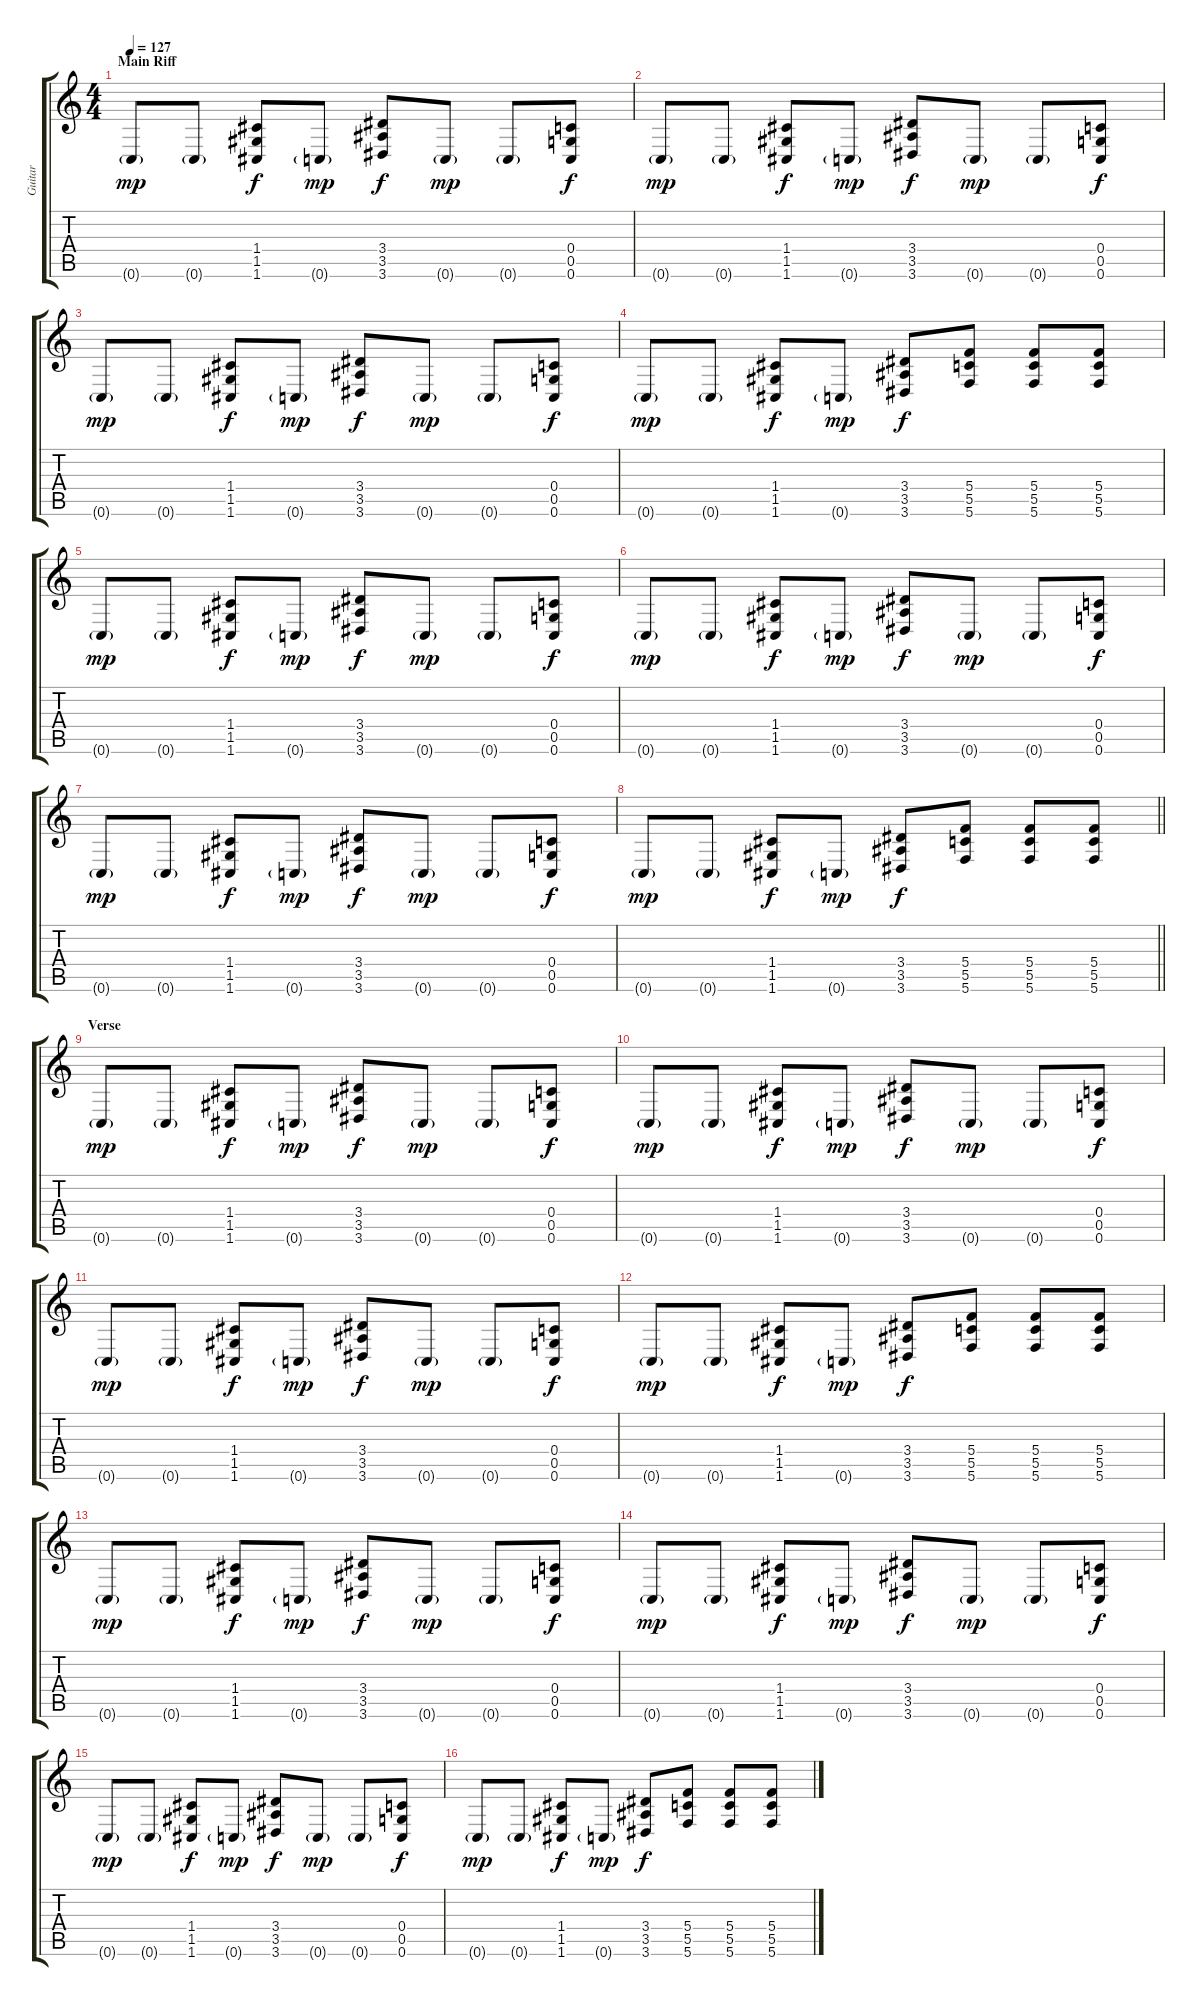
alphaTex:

\track ("Guitar" "Guitar") {instrument acousticguitarsteel}
\staff {score tabs}
\tuning (D4 A3 F3 C3 G2 C2) {hide}
\ts (4 4)
\section ("" "Main Riff")
\tempo 127
\clef g2
\ks c
0.6{g}.8{dy mp} 0.6{g}.8 (1.4 1.5 1.6).8{dy f} 0.6{g}.8{dy mp} (3.4 3.5 3.6).8{dy f} 0.6{g}.8{dy mp} 0.6{g}.8 (0.4 0.5 0.6).8{dy f} |
0.6{g}.8{dy mp} 0.6{g}.8 (1.4 1.5 1.6).8{dy f} 0.6{g}.8{dy mp} (3.4 3.5 3.6).8{dy f} 0.6{g}.8{dy mp} 0.6{g}.8 (0.4 0.5 0.6).8{dy f} |
0.6{g}.8{dy mp} 0.6{g}.8 (1.4 1.5 1.6).8{dy f} 0.6{g}.8{dy mp} (3.4 3.5 3.6).8{dy f} 0.6{g}.8{dy mp} 0.6{g}.8 (0.4 0.5 0.6).8{dy f} |
0.6{g}.8{dy mp} 0.6{g}.8 (1.4 1.5 1.6).8{dy f} 0.6{g}.8{dy mp} (3.4 3.5 3.6).8{dy f} (5.4 5.5 5.6).8 (5.4 5.5 5.6).8 (5.4 5.5 5.6).8 |
0.6{g}.8{dy mp} 0.6{g}.8 (1.4 1.5 1.6).8{dy f} 0.6{g}.8{dy mp} (3.4 3.5 3.6).8{dy f} 0.6{g}.8{dy mp} 0.6{g}.8 (0.4 0.5 0.6).8{dy f} |
0.6{g}.8{dy mp} 0.6{g}.8 (1.4 1.5 1.6).8{dy f} 0.6{g}.8{dy mp} (3.4 3.5 3.6).8{dy f} 0.6{g}.8{dy mp} 0.6{g}.8 (0.4 0.5 0.6).8{dy f} |
0.6{g}.8{dy mp} 0.6{g}.8 (1.4 1.5 1.6).8{dy f} 0.6{g}.8{dy mp} (3.4 3.5 3.6).8{dy f} 0.6{g}.8{dy mp} 0.6{g}.8 (0.4 0.5 0.6).8{dy f} |
\barLineRight lightlight
0.6{g}.8{dy mp} 0.6{g}.8 (1.4 1.5 1.6).8{dy f} 0.6{g}.8{dy mp} (3.4 3.5 3.6).8{dy f} (5.4 5.5 5.6).8 (5.4 5.5 5.6).8 (5.4 5.5 5.6).8 |
\section ("" "Verse")
0.6{g}.8{dy mp} 0.6{g}.8 (1.4 1.5 1.6).8{dy f} 0.6{g}.8{dy mp} (3.4 3.5 3.6).8{dy f} 0.6{g}.8{dy mp} 0.6{g}.8 (0.4 0.5 0.6).8{dy f} |
0.6{g}.8{dy mp} 0.6{g}.8 (1.4 1.5 1.6).8{dy f} 0.6{g}.8{dy mp} (3.4 3.5 3.6).8{dy f} 0.6{g}.8{dy mp} 0.6{g}.8 (0.4 0.5 0.6).8{dy f} |
0.6{g}.8{dy mp} 0.6{g}.8 (1.4 1.5 1.6).8{dy f} 0.6{g}.8{dy mp} (3.4 3.5 3.6).8{dy f} 0.6{g}.8{dy mp} 0.6{g}.8 (0.4 0.5 0.6).8{dy f} |
0.6{g}.8{dy mp} 0.6{g}.8 (1.4 1.5 1.6).8{dy f} 0.6{g}.8{dy mp} (3.4 3.5 3.6).8{dy f} (5.4 5.5 5.6).8 (5.4 5.5 5.6).8 (5.4 5.5 5.6).8 |
0.6{g}.8{dy mp} 0.6{g}.8 (1.4 1.5 1.6).8{dy f} 0.6{g}.8{dy mp} (3.4 3.5 3.6).8{dy f} 0.6{g}.8{dy mp} 0.6{g}.8 (0.4 0.5 0.6).8{dy f} |
0.6{g}.8{dy mp} 0.6{g}.8 (1.4 1.5 1.6).8{dy f} 0.6{g}.8{dy mp} (3.4 3.5 3.6).8{dy f} 0.6{g}.8{dy mp} 0.6{g}.8 (0.4 0.5 0.6).8{dy f} |
0.6{g}.8{dy mp} 0.6{g}.8 (1.4 1.5 1.6).8{dy f} 0.6{g}.8{dy mp} (3.4 3.5 3.6).8{dy f} 0.6{g}.8{dy mp} 0.6{g}.8 (0.4 0.5 0.6).8{dy f} |
0.6{g}.8{dy mp} 0.6{g}.8 (1.4 1.5 1.6).8{dy f} 0.6{g}.8{dy mp} (3.4 3.5 3.6).8{dy f} (5.4 5.5 5.6).8 (5.4 5.5 5.6).8 (5.4 5.5 5.6).8
